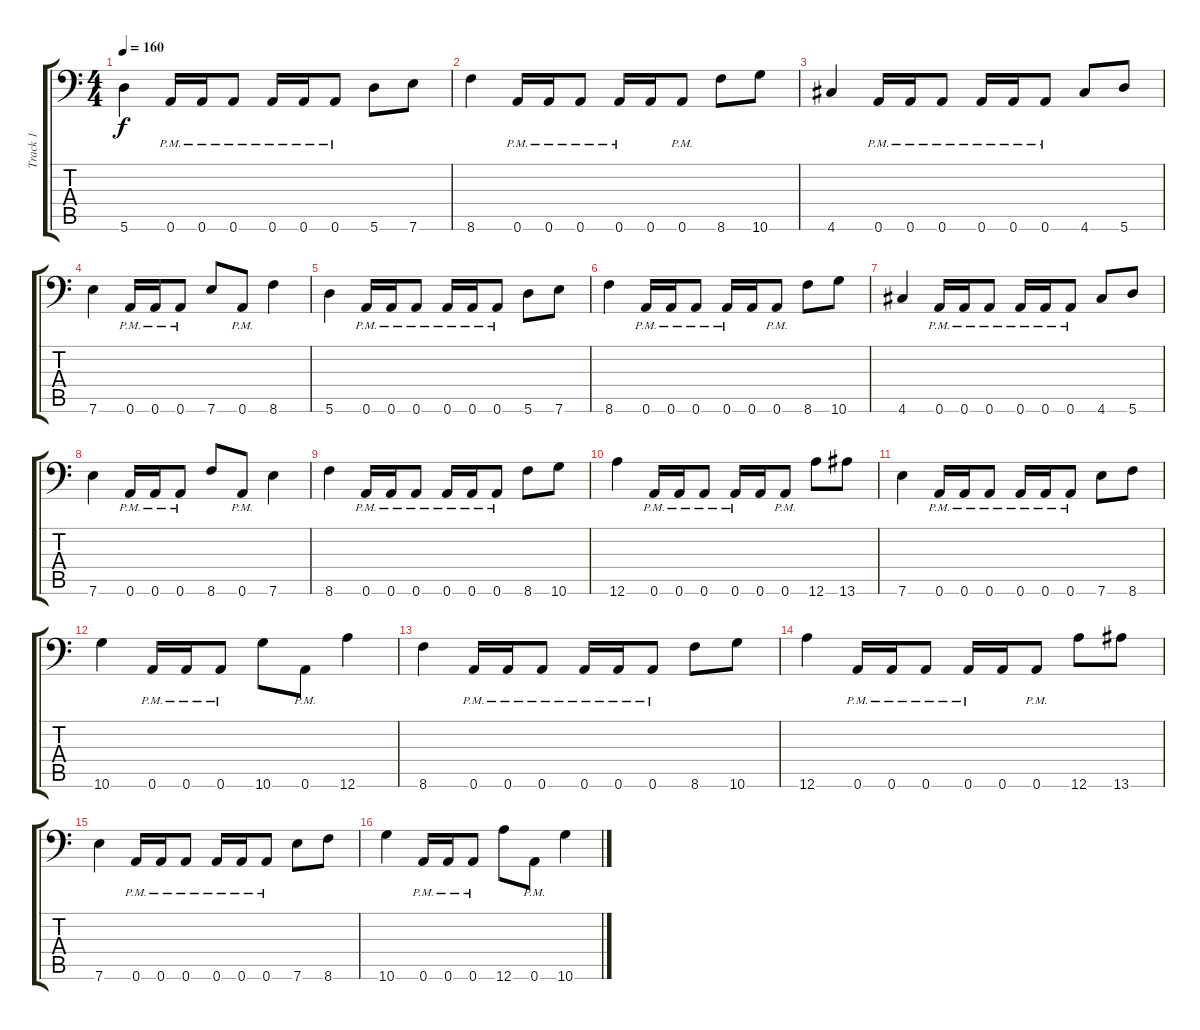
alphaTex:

\track ("Track 1" "Track 1") {instrument distortionguitar}
\staff {score tabs}
\tuning (B3 Gb3 D3 A2 E2 A1) {hide}
\ts (4 4)
\tempo 160
\clef f4
\ks c
5.6.4{dy f} 0.6{pm}.16 0.6{pm}.16 0.6{pm}.8 0.6{pm}.16 0.6{pm}.16 0.6{pm}.8 5.6.8 7.6.8 |
8.6.4 0.6{pm}.16 0.6{pm}.16 0.6{pm}.8 0.6{pm}.16 0.6.16 0.6{pm}.8 8.6.8 10.6.8 |
4.6.4 0.6{pm}.16 0.6{pm}.16 0.6{pm}.8 0.6{pm}.16 0.6{pm}.16 0.6{pm}.8 4.6.8 5.6.8 |
7.6.4 0.6{pm}.16 0.6{pm}.16 0.6{pm}.8 7.6.8 0.6{pm}.8 8.6.4 |
5.6.4 0.6{pm}.16 0.6{pm}.16 0.6{pm}.8 0.6{pm}.16 0.6{pm}.16 0.6{pm}.8 5.6.8 7.6.8 |
8.6.4 0.6{pm}.16 0.6{pm}.16 0.6{pm}.8 0.6{pm}.16 0.6.16 0.6{pm}.8 8.6.8 10.6.8 |
4.6.4 0.6{pm}.16 0.6{pm}.16 0.6{pm}.8 0.6{pm}.16 0.6{pm}.16 0.6{pm}.8 4.6.8 5.6.8 |
7.6.4 0.6{pm}.16 0.6{pm}.16 0.6{pm}.8 8.6.8 0.6{pm}.8 7.6.4 |
8.6.4 0.6{pm}.16 0.6{pm}.16 0.6{pm}.8 0.6{pm}.16 0.6{pm}.16 0.6{pm}.8 8.6.8 10.6.8 |
12.6.4 0.6{pm}.16 0.6{pm}.16 0.6{pm}.8 0.6{pm}.16 0.6.16 0.6{pm}.8 12.6.8 13.6.8 |
7.6.4 0.6{pm}.16 0.6{pm}.16 0.6{pm}.8 0.6{pm}.16 0.6{pm}.16 0.6{pm}.8 7.6.8 8.6.8 |
10.6.4 0.6{pm}.16 0.6{pm}.16 0.6{pm}.8 10.6.8 0.6{pm}.8 12.6.4 |
8.6.4 0.6{pm}.16 0.6{pm}.16 0.6{pm}.8 0.6{pm}.16 0.6{pm}.16 0.6{pm}.8 8.6.8 10.6.8 |
12.6.4 0.6{pm}.16 0.6{pm}.16 0.6{pm}.8 0.6{pm}.16 0.6.16 0.6{pm}.8 12.6.8 13.6.8 |
7.6.4 0.6{pm}.16 0.6{pm}.16 0.6{pm}.8 0.6{pm}.16 0.6{pm}.16 0.6{pm}.8 7.6.8 8.6.8 |
10.6.4 0.6{pm}.16 0.6{pm}.16 0.6{pm}.8 12.6.8 0.6{pm}.8 10.6.4
